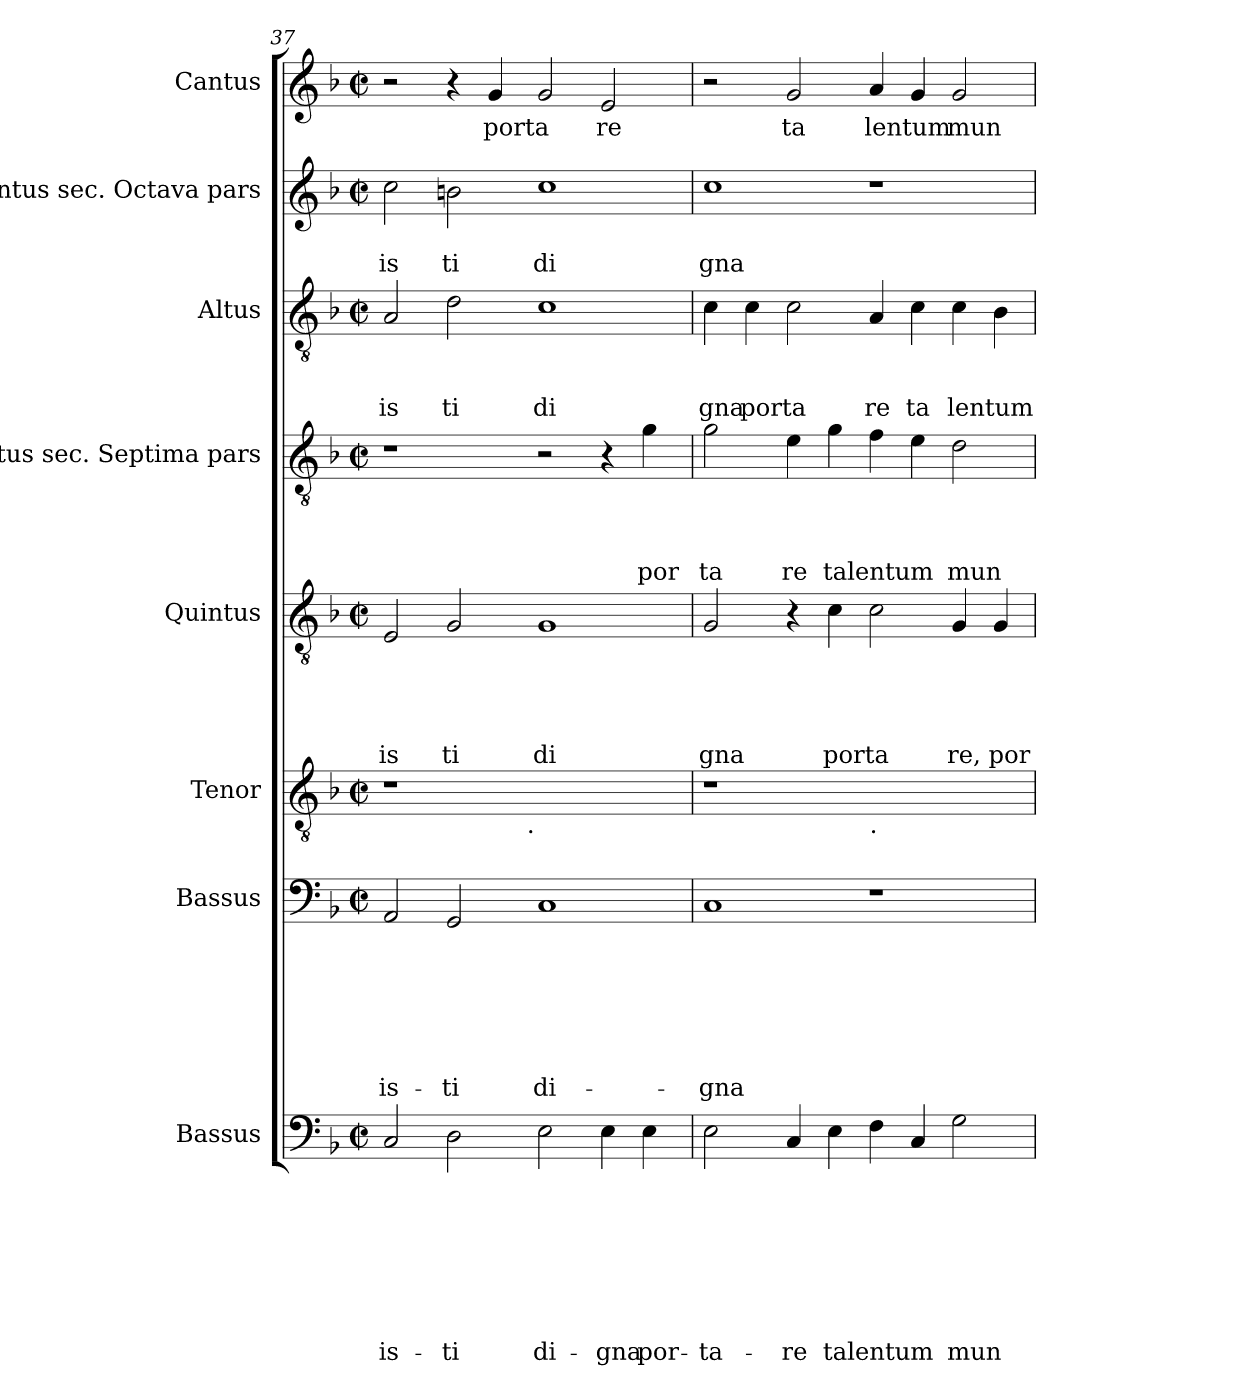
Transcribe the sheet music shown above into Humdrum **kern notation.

**kern	**text	**text	**text	**text	**text	**text	**text	**text	**kern	**text	**text	**text	**text	**text	**text	**text	**kern	**kern	**text	**text	**text	**text	**text	**kern	**text	**text	**text	**text	**kern	**text	**text	**text	**kern	**text	**text	**kern	**text
*part8	*part8	*part8	*part8	*part8	*part8	*part8	*part8	*part8	*part7	*part7	*part7	*part7	*part7	*part7	*part7	*part7	*part6	*part5	*part5	*part5	*part5	*part5	*part5	*part4	*part4	*part4	*part4	*part4	*part3	*part3	*part3	*part3	*part2	*part2	*part2	*part1	*part1
*staff8	*staff8	*staff8	*staff8	*staff8	*staff8	*staff8	*staff8	*staff8	*staff7	*staff7	*staff7	*staff7	*staff7	*staff7	*staff7	*staff7	*staff6	*staff5	*staff5	*staff5	*staff5	*staff5	*staff5	*staff4	*staff4	*staff4	*staff4	*staff4	*staff3	*staff3	*staff3	*staff3	*staff2	*staff2	*staff2	*staff1	*staff1
*I"Bassus	*	*	*	*	*	*	*	*	*I"Bassus	*	*	*	*	*	*	*	*I"Tenor	*I"Quintus	*	*	*	*	*	*I"Altus sec. Septima pars	*	*	*	*	*I"Altus	*	*	*	*I"Cantus sec. Octava pars	*	*	*I"Cantus	*
*	*	*	*	*	*	*	*	*	*I'Bassus	*	*	*	*	*	*	*	*I'Tenor	*I'Quintus	*	*	*	*	*	*	*	*	*	*	*I'Altus	*	*	*	*	*	*	*I'Cantus	*
*clefF4	*	*	*	*	*	*	*	*	*clefF4	*	*	*	*	*	*	*	*clefGv2	*clefGv2	*	*	*	*	*	*clefGv2	*	*	*	*	*clefGv2	*	*	*	*clefG2	*	*	*clefG2	*
*k[b-]	*	*	*	*	*	*	*	*	*k[b-]	*	*	*	*	*	*	*	*k[b-]	*k[b-]	*	*	*	*	*	*k[b-]	*	*	*	*	*k[b-]	*	*	*	*k[b-]	*	*	*k[b-]	*
*F:	*	*	*	*	*	*	*	*	*F:	*	*	*	*	*	*	*	*F:	*F:	*	*	*	*	*	*F:	*	*	*	*	*F:	*	*	*	*F:	*	*	*F:	*
*M2/2	*	*	*	*	*	*	*	*	*M2/2	*	*	*	*	*	*	*	*M2/2	*M2/2	*	*	*	*	*	*M2/2	*	*	*	*	*M2/2	*	*	*	*M2/2	*	*	*M2/2	*
*met(c|)	*	*	*	*	*	*	*	*	*met(c|)	*	*	*	*	*	*	*	*met(c|)	*met(c|)	*	*	*	*	*	*met(c|)	*	*	*	*	*met(c|)	*	*	*	*met(c|)	*	*	*met(c|)	*
=37	=37	=37	=37	=37	=37	=37	=37	=37	=37	=37	=37	=37	=37	=37	=37	=37	=37	=37	=37	=37	=37	=37	=37	=37	=37	=37	=37	=37	=37	=37	=37	=37	=37	=37	=37	=37	=37
!	!	!	!	!	!	!	!	!LO:LY:b	!	!	!	!	!	!	!	!LO:LY:b	!	!	!	!	!	!	!LO:LY:b	!	!	!	!	!	!	!	!	!LO:LY:b	!	!	!LO:LY:b	!	!
*	*	*	*	*	*	*	*	*	*	*	*	*	*	*	*	*	*^	*	*	*	*	*	*	*	*	*	*	*	*	*	*	*	*	*	*	*	*
2C/	.	.	.	.	.	.	.	-is-	2AA/	.	.	.	.	.	.	-is-	1r	2ryy	2E/	.	.	.	.	is	1r	.	.	.	.	2A/	.	.	is	2cc\	.	is	2r	.
!	!	!	!	!	!	!	!	!LO:LY:b	!	!	!	!	!	!	!	!LO:LY:b	!	!	!	!	!	!	!	!LO:LY:b	!	!	!	!	!	!	!	!	!LO:LY:b	!	!	!LO:LY:b	!	!
2D\	.	.	.	.	.	.	.	-ti	2GG/	.	.	.	.	.	.	-ti	.	4...ryy	2G/	.	.	.	.	ti	.	.	.	.	.	2d\	.	.	ti	2bn\	.	ti	4r	.
!	!	!	!	!	!	!	!	!	!	!	!	!	!	!	!	!	!	!	!	!	!	!	!	!	!	!	!	!	!	!	!	!	!	!	!	!	!	!LO:LY:b
.	.	.	.	.	.	.	.	.	.	.	.	.	.	.	.	.	.	.	.	.	.	.	.	.	.	.	.	.	.	.	.	.	.	.	.	.	4g/	porta
!	!	!	!	!	!	!	!	!	!	!	!	!	!	!	!	!	!	!LO:TX:b:t=.	!	!	!	!	!	!	!	!	!	!	!	!	!	!	!	!	!	!	!	!
.	.	.	.	.	.	.	.	.	.	.	.	.	.	.	.	.	.	1ryy	.	.	.	.	.	.	.	.	.	.	.	.	.	.	.	.	.	.	.	.
!	!	!	!	!	!	!	!	!LO:LY:b	!	!	!	!	!	!	!	!LO:LY:b	!	!	!	!	!	!	!	!LO:LY:b	!	!	!	!	!	!	!	!	!LO:LY:b	!	!	!LO:LY:b	!	!
2E\	.	.	.	.	.	.	.	di-	1C	.	.	.	.	.	.	di-	1ryy	.	1G	.	.	.	.	di	2r	.	.	.	.	1c	.	.	di	1cc	.	di	2g/	.
!	!	!	!	!	!	!	!	!LO:LY:b	!	!	!	!	!	!	!	!	!	!	!	!	!	!	!	!	!	!	!	!	!	!	!	!	!	!	!	!	!	!LO:LY:b
4E\	.	.	.	.	.	.	.	-gna	.	.	.	.	.	.	.	.	.	.	.	.	.	.	.	.	4r	.	.	.	.	.	.	.	.	.	.	.	2e/	re
!	!	!	!	!	!	!	!	!LO:LY:b	!	!	!	!	!	!	!	!	!	!	!	!	!	!	!	!	!	!	!	!	!LO:LY:b	!	!	!	!	!	!	!	!	!
4E\	.	.	.	.	.	.	.	por-	.	.	.	.	.	.	.	.	.	.	.	.	.	.	.	.	4g\	.	.	.	por	.	.	.	.	.	.	.	.	.
.	.	.	.	.	.	.	.	.	.	.	.	.	.	.	.	.	.	32ryy	.	.	.	.	.	.	.	.	.	.	.	.	.	.	.	.	.	.	.	.
=38	=38	=38	=38	=38	=38	=38	=38	=38	=38	=38	=38	=38	=38	=38	=38	=38	=38	=38	=38	=38	=38	=38	=38	=38	=38	=38	=38	=38	=38	=38	=38	=38	=38	=38	=38	=38	=38	=38
!	!	!	!	!	!	!	!	!LO:LY:b	!	!	!	!	!	!	!	!LO:LY:b	!	!	!	!	!	!	!	!LO:LY:b	!	!	!	!	!LO:LY:b	!	!	!	!LO:LY:b	!	!	!LO:LY:b	!	!
*	*	*	*	*	*	*	*	*	*	*	*	*	*	*	*	*	*v	*v	*	*	*	*	*	*	*	*	*	*	*	*	*	*	*	*	*	*	*	*
2E\	.	.	.	.	.	.	.	-ta-	1C	.	.	.	.	.	.	-gna	1r	2G/	.	.	.	.	gna	2g\	.	.	.	ta	4c\	.	.	gna	1cc	.	gna	2r	.
!	!	!	!	!	!	!	!	!	!	!	!	!	!	!	!	!	!	!	!	!	!	!	!	!	!	!	!	!	!	!	!	!LO:LY:b	!	!	!	!	!
.	.	.	.	.	.	.	.	.	.	.	.	.	.	.	.	.	.	.	.	.	.	.	.	.	.	.	.	.	4c\	.	.	porta	.	.	.	.	.
!	!	!	!	!	!	!	!	!LO:LY:b	!	!	!	!	!	!	!	!	!	!	!	!	!	!	!	!	!	!	!	!LO:LY:b	!	!	!	!	!	!	!	!	!LO:LY:b
4C/	.	.	.	.	.	.	.	-re	.	.	.	.	.	.	.	.	.	4r	.	.	.	.	.	4e\	.	.	.	re	2c\	.	.	.	.	.	.	2g/	ta
!	!	!	!	!	!	!	!	!LO:LY:b	!	!	!	!	!	!	!	!	!	!	!	!	!	!	!LO:LY:b	!	!	!	!	!LO:LY:b	!	!	!	!	!	!	!	!	!
4E\	.	.	.	.	.	.	.	talentum	.	.	.	.	.	.	.	.	.	4c\	.	.	.	.	porta	4g\	.	.	.	talentum	.	.	.	.	.	.	.	.	.
!	!	!	!	!	!	!	!	!	!	!	!	!	!	!	!	!	!LO:TX:b:t=.	!	!	!	!	!	!	!	!	!	!	!	!	!	!	!	!	!	!	!	!
!	!	!	!	!	!	!	!	!	!	!	!	!	!	!	!	!	!	!	!	!	!	!	!	!	!	!	!	!	!	!	!	!LO:LY:b	!	!	!	!	!LO:LY:b
4F\	.	.	.	.	.	.	.	.	1r	.	.	.	.	.	.	.	1ryy	2c\	.	.	.	.	.	4f\	.	.	.	.	4A/	.	.	re	1r	.	.	4a/	lentum
!	!	!	!	!	!	!	!	!	!	!	!	!	!	!	!	!	!	!	!	!	!	!	!	!	!	!	!	!	!	!	!	!LO:LY:b	!	!	!	!	!
4C/	.	.	.	.	.	.	.	.	.	.	.	.	.	.	.	.	.	.	.	.	.	.	.	4e\	.	.	.	.	4c\	.	.	ta	.	.	.	4g/	.
!	!	!	!	!	!	!	!	!LO:LY:b	!	!	!	!	!	!	!	!	!	!	!	!	!	!	!LO:LY:b	!	!	!	!	!LO:LY:b	!	!	!	!LO:LY:b	!	!	!	!	!LO:LY:b
2G\	.	.	.	.	.	.	.	mun-	.	.	.	.	.	.	.	.	.	4G/	.	.	.	.	re,	2d\	.	.	.	mun	4c\	.	.	lentum	.	.	.	2g/	mun
!	!	!	!	!	!	!	!	!	!	!	!	!	!	!	!	!	!	!	!	!	!	!	!LO:LY:b	!	!	!	!	!	!	!	!	!	!	!	!	!	!
.	.	.	.	.	.	.	.	.	.	.	.	.	.	.	.	.	.	4G/	.	.	.	.	por	.	.	.	.	.	4B-\	.	.	.	.	.	.	.	.
=	=	=	=	=	=	=	=	=	=	=	=	=	=	=	=	=	=	=	=	=	=	=	=	=	=	=	=	=	=	=	=	=	=	=	=	=	=
*-	*-	*-	*-	*-	*-	*-	*-	*-	*-	*-	*-	*-	*-	*-	*-	*-	*-	*-	*-	*-	*-	*-	*-	*-	*-	*-	*-	*-	*-	*-	*-	*-	*-	*-	*-	*-	*-
